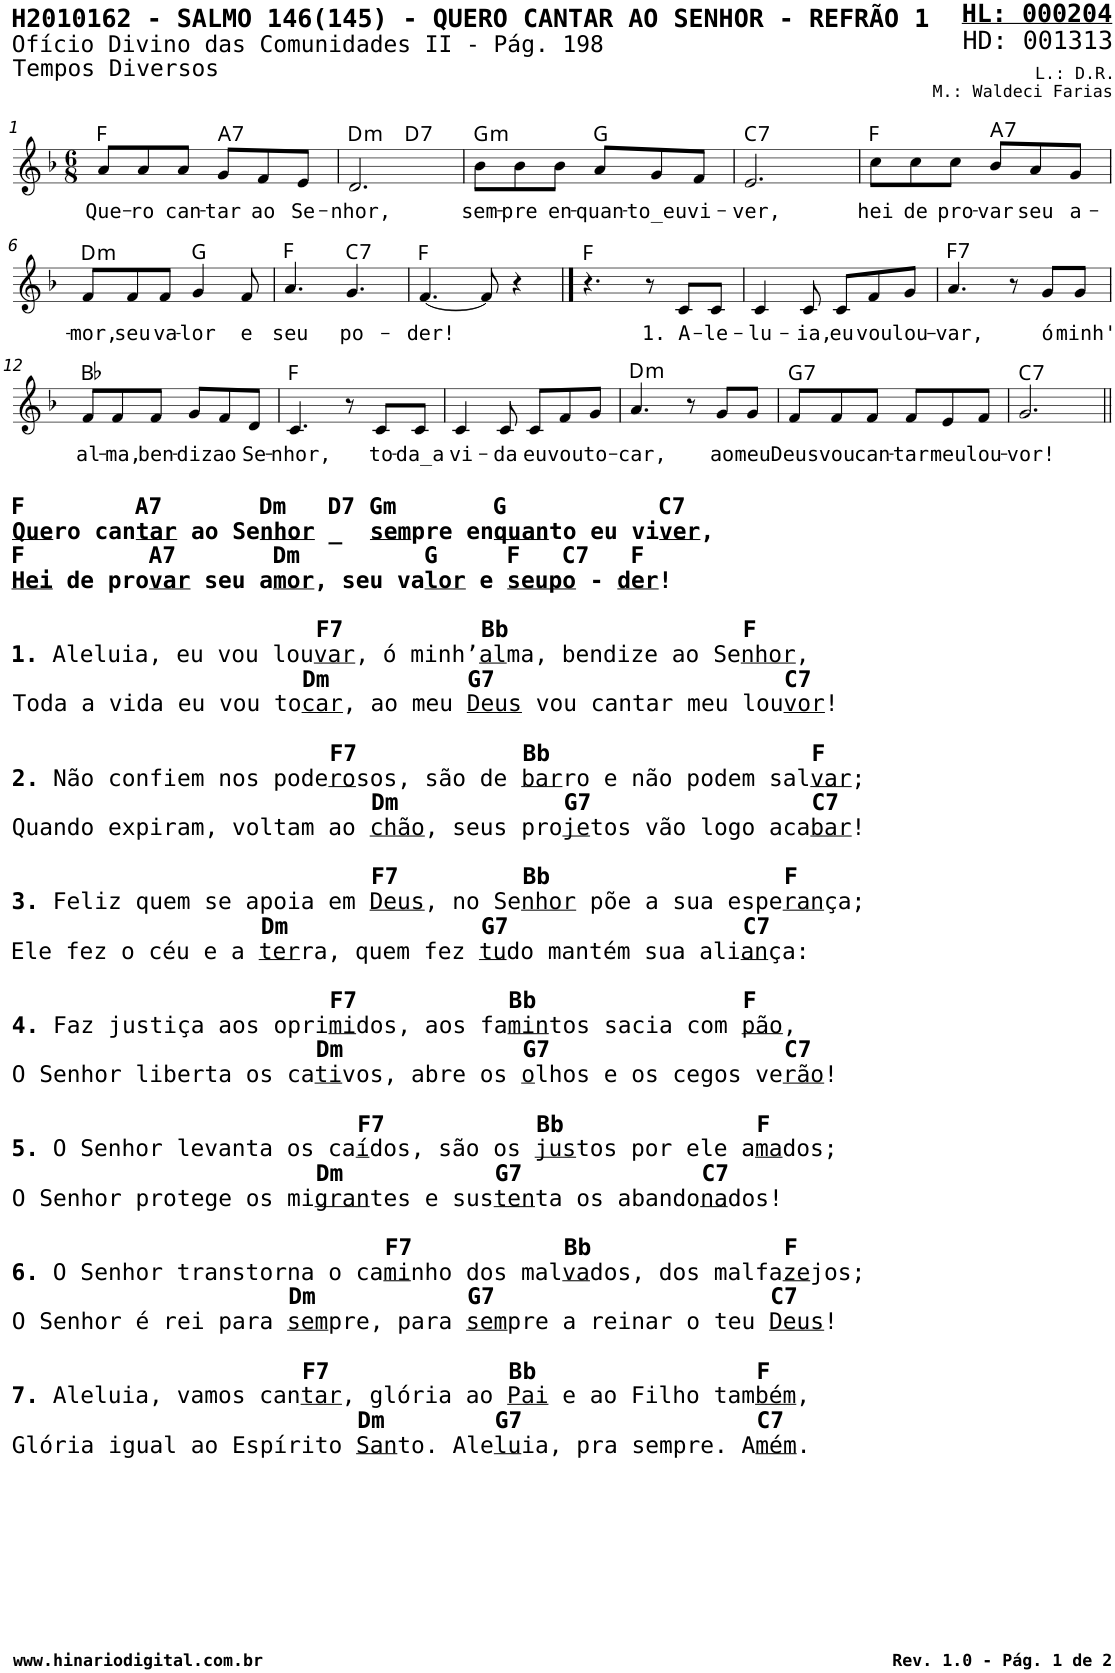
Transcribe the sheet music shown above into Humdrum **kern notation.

**kern	**text	**harte
*part1	*part1	*part1
*staff1	*staff1	*
*I"Voz	*	*
*stria5	*	*
*clefG2	*	*
*k[b-]	*	*
*M6/8	*	*
=1	=1	=1
!	!LO:LY:b	!
8a/L	Que-	F:maj
!	!LO:LY:b	!
8a/	-ro	.
!	!LO:LY:b	!
8a/J	can-	.
!	!LO:LY:b	!LO:H:kt=7
8g/L	-tar	A:7
!	!LO:LY:b	!
8f/	ao	.
!	!LO:LY:b	!
8e/J	Se-	.
=2	=2	=2
!	!LO:LY:b	!LO:H:kt=m
*^	*	*
2.d/	4.ryy	-nhor,	D:min
!	!	!	!LO:H:kt=7
.	4.ryy	.	D:7
=3	=3	=3	=3
!	!	!LO:LY:b	!LO:H:kt=m
*v	*v	*	*
8b-\L	sem-	G:min
!	!LO:LY:b	!
8b-\	-pre	.
!	!LO:LY:b	!
8b-\J	en-	.
!	!LO:LY:b	!
8a/L	-quan-	G:maj
!	!LO:LY:b	!
8g/	-to_eu	.
!	!LO:LY:b	!
8f/J	vi-	.
=4	=4	=4
!	!LO:LY:b	!LO:H:kt=7
2.e/	-ver,	C:7
=5	=5	=5
!	!LO:LY:b	!
8cc\L	hei	F:maj
!	!LO:LY:b	!
8cc\	de	.
!	!LO:LY:b	!
8cc\J	pro-	.
!	!LO:LY:b	!LO:H:kt=7
8b-/L	-var	A:7
!	!LO:LY:b	!
8a/	seu	.
!	!LO:LY:b	!
8g/J	a-	.
!!LO:LB:g=z
=6	=6	=6
!	!LO:LY:b	!LO:H:kt=m
8f/L	-mor,	D:min
!	!LO:LY:b	!
8f/	seu	.
!	!LO:LY:b	!
8f/J	va-	.
!	!LO:LY:b	!
4g/	-lor	G:maj
!	!LO:LY:b	!
8f/	e	.
=7	=7	=7
!	!LO:LY:b	!
4.a/	seu	F:maj
!	!LO:LY:b	!LO:H:kt=7
4.g/	po-	C:7
=8	=8	=8
!	!LO:LY:b	!
[4.f/	-der!	F:maj
8f/]	.	.
4r	.	.
==9	==9	==9
4.r	.	F:maj
8r	.	.
!	!LO:LY:b	!
8c/L	1. A-	.
!	!LO:LY:b	!
8c/J	-le-	.
=10	=10	=10
!	!LO:LY:b	!
4c/	-lu-	.
!	!LO:LY:b	!
8c/	-ia,	.
!	!LO:LY:b	!
8c/L	eu	.
!	!LO:LY:b	!
8f/	vou	.
!	!LO:LY:b	!
8g/J	lou-	.
=11	=11	=11
!	!LO:LY:b	!LO:H:kt=7
4.a/	-var,	F:7
8r	.	.
!	!LO:LY:b	!
8g/L	ó	.
!	!LO:LY:b	!
8g/J	minh'	.
!!LO:LB:g=z
=12	=12	=12
!LO:TX:b:B:t=F        A7       Dm   D7 Gm       G           C7	!	!
!LO:TX:b:t=Que	!	!
!LO:TX:b:t=ro can	!	!
!LO:TX:b:t=tar	!	!
!LO:TX:b:t=ao Se	!	!
!LO:TX:b:t=nhor	!	!
!LO:TX:b:t=_	!	!
!LO:TX:b:t=sem	!	!
!LO:TX:b:t=pre en	!	!
!LO:TX:b:t=quan	!	!
!LO:TX:b:t=to eu vi	!	!
!LO:TX:b:t=ver	!	!
!LO:TX:b:t=,	!	!
!LO:TX:b:t=F         A7       Dm         G     F   C7   F	!	!
!LO:TX:b:t=Hei	!	!
!LO:TX:b:t=de pro	!	!
!LO:TX:b:t=var	!	!
!LO:TX:b:t=seu a	!	!
!LO:TX:b:t=mor	!	!
!LO:TX:b:t=, seu va	!	!
!LO:TX:b:t=lor	!	!
!LO:TX:b:t=e	!	!
!LO:TX:b:t=seupo	!	!
!LO:TX:b:t=-	!	!
!LO:TX:b:t=der	!	!
!LO:TX:b:t=!	!	!
!LO:TX:b:t=F7          Bb                 F	!	!
!LO:TX:b:t=1.	!	!
!LO:TX:b:t=Aleluia, eu vou lou	!	!
!LO:TX:b:t=var	!	!
!LO:TX:b:t=, ó minh’	!	!
!LO:TX:b:t=al	!	!
!LO:TX:b:t=ma, bendize ao Se	!	!
!LO:TX:b:t=nhor	!	!
!LO:TX:b:t=,	!	!
!LO:TX:b:B:t=Dm          G7                     C7	!	!
!LO:TX:b:t=Toda a vida eu vou to	!	!
!LO:TX:b:t=car	!	!
!LO:TX:b:t=, ao meu	!	!
!LO:TX:b:t=Deus	!	!
!LO:TX:b:t=vou cantar meu lou	!	!
!LO:TX:b:t=vor	!	!
!LO:TX:b:t=!	!	!
!LO:TX:b:B:t=F7            Bb                   F	!	!
!LO:TX:b:t=2.	!	!
!LO:TX:b:t=Não confiem nos pode	!	!
!LO:TX:b:t=ro	!	!
!LO:TX:b:t=sos, são de	!	!
!LO:TX:b:t=bar	!	!
!LO:TX:b:t=ro e não podem sal	!	!
!LO:TX:b:t=var	!	!
!LO:TX:b:t=;	!	!
!LO:TX:b:B:t=Dm            G7                C7	!	!
!LO:TX:b:t=Quando expiram, voltam ao	!	!
!LO:TX:b:t=chão	!	!
!LO:TX:b:t=, seus pro	!	!
!LO:TX:b:t=je	!	!
!LO:TX:b:t=tos vão logo aca	!	!
!LO:TX:b:t=bar	!	!
!LO:TX:b:t=!	!	!
!LO:TX:b:B:t=F7         Bb                 F	!	!
!LO:TX:b:t=3.	!	!
!LO:TX:b:t=Feliz quem se apoia em	!	!
!LO:TX:b:t=Deus	!	!
!LO:TX:b:t=, no Se	!	!
!LO:TX:b:t=nhor	!	!
!LO:TX:b:t=põe a sua espe	!	!
!LO:TX:b:t=ran	!	!
!LO:TX:b:t=ça;	!	!
!LO:TX:b:B:t=Dm              G7                 C7	!	!
!LO:TX:b:t=Ele fez o céu e a	!	!
!LO:TX:b:t=ter	!	!
!LO:TX:b:t=ra, quem fez	!	!
!LO:TX:b:t=tu	!	!
!LO:TX:b:t=do mantém sua ali	!	!
!LO:TX:b:t=an	!	!
!LO:TX:b:t=ça&colon;	!	!
!LO:TX:b:B:t=F7           Bb               F	!	!
!LO:TX:b:t=4.	!	!
!LO:TX:b:t=Faz justiça aos opri	!	!
!LO:TX:b:t=mi	!	!
!LO:TX:b:t=dos, aos fa	!	!
!LO:TX:b:t=min	!	!
!LO:TX:b:t=tos sacia com	!	!
!LO:TX:b:t=pão	!	!
!LO:TX:b:t=,	!	!
!LO:TX:b:B:t=Dm             G7                 C7	!	!
!LO:TX:b:t=O Senhor liberta os ca	!	!
!LO:TX:b:t=ti	!	!
!LO:TX:b:t=vos, abre os	!	!
!LO:TX:b:t=o	!	!
!LO:TX:b:t=lhos e os cegos ve	!	!
!LO:TX:b:t=rão	!	!
!LO:TX:b:t=!	!	!
!LO:TX:b:B:t=F7           Bb              F	!	!
!LO:TX:b:t=5.	!	!
!LO:TX:b:t=O Senhor levanta os ca	!	!
!LO:TX:b:t=í	!	!
!LO:TX:b:t=dos, são os	!	!
!LO:TX:b:t=jus	!	!
!LO:TX:b:t=tos por ele a	!	!
!LO:TX:b:t=ma	!	!
!LO:TX:b:t=dos;	!	!
!LO:TX:b:B:t=Dm           G7             C7	!	!
!LO:TX:b:t=O Senhor protege os mi	!	!
!LO:TX:b:t=gran	!	!
!LO:TX:b:t=tes e sus	!	!
!LO:TX:b:t=ten	!	!
!LO:TX:b:t=ta os abando	!	!
!LO:TX:b:t=na	!	!
!LO:TX:b:t=dos!	!	!
!LO:TX:b:B:t=F7           Bb              F	!	!
!LO:TX:b:t=6.	!	!
!LO:TX:b:t=O Senhor transtorna o ca	!	!
!LO:TX:b:t=mi	!	!
!LO:TX:b:t=nho dos mal	!	!
!LO:TX:b:t=va	!	!
!LO:TX:b:t=dos, dos malfa	!	!
!LO:TX:b:t=ze	!	!
!LO:TX:b:t=jos;	!	!
!LO:TX:b:B:t=Dm           G7                    C7	!	!
!LO:TX:b:t=O Senhor é rei para	!	!
!LO:TX:b:t=sem	!	!
!LO:TX:b:t=pre, para	!	!
!LO:TX:b:t=sem	!	!
!LO:TX:b:t=pre a reinar o teu	!	!
!LO:TX:b:t=Deus	!	!
!LO:TX:b:t=!	!	!
!LO:TX:b:B:t=F7             Bb                F	!	!
!LO:TX:b:t=7.	!	!
!LO:TX:b:t=Aleluia, vamos can	!	!
!LO:TX:b:t=tar	!	!
!LO:TX:b:t=, glória ao	!	!
!LO:TX:b:t=Pai	!	!
!LO:TX:b:t=e ao Filho tam	!	!
!LO:TX:b:t=bém	!	!
!LO:TX:b:t=,	!	!
!LO:TX:b:B:t=Dm        G7                 C7	!	!
!LO:TX:b:t=Glória igual ao Espírito	!	!
!LO:TX:b:t=San	!	!
!LO:TX:b:t=to. Ale	!	!
!LO:TX:b:t=lu	!	!
!LO:TX:b:t=ia, pra sempre. A	!	!
!LO:TX:b:t=mém	!	!
!LO:TX:b:t=.	!	!
!	!LO:LY:b	!
8f/L	al-	Bb:maj
!	!LO:LY:b	!
8f/	-ma,	.
!	!LO:LY:b	!
8f/J	ben-	.
!	!LO:LY:b	!
8g/L	-diz	.
!	!LO:LY:b	!
8f/	ao	.
!	!LO:LY:b	!
8d/J	Se-	.
=13	=13	=13
!	!LO:LY:b	!
4.c/	-nhor,	F:maj
8r	.	.
!	!LO:LY:b	!
8c/L	to-	.
!	!LO:LY:b	!
8c/J	-da_a	.
=14	=14	=14
!	!LO:LY:b	!
4c/	vi-	.
!	!LO:LY:b	!
8c/	-da	.
!	!LO:LY:b	!
8c/L	eu	.
!	!LO:LY:b	!
8f/	vou	.
!	!LO:LY:b	!
8g/J	to-	.
=15	=15	=15
!	!LO:LY:b	!LO:H:kt=m
4.a/	-car,	D:min
8r	.	.
!	!LO:LY:b	!
8g/L	ao	.
!	!LO:LY:b	!
8g/J	meu	.
=16	=16	=16
!	!LO:LY:b	!LO:H:kt=7
8f/L	Deus	G:7
!	!LO:LY:b	!
8f/	vou	.
!	!LO:LY:b	!
8f/J	can-	.
!	!LO:LY:b	!
8f/L	-tar	.
!	!LO:LY:b	!
8e/	meu	.
!	!LO:LY:b	!
8f/J	lou-	.
=17	=17	=17
!	!LO:LY:b	!LO:H:kt=7
2.g/	-vor!	C:7
=||	=||	=||
*-	*-	*-
